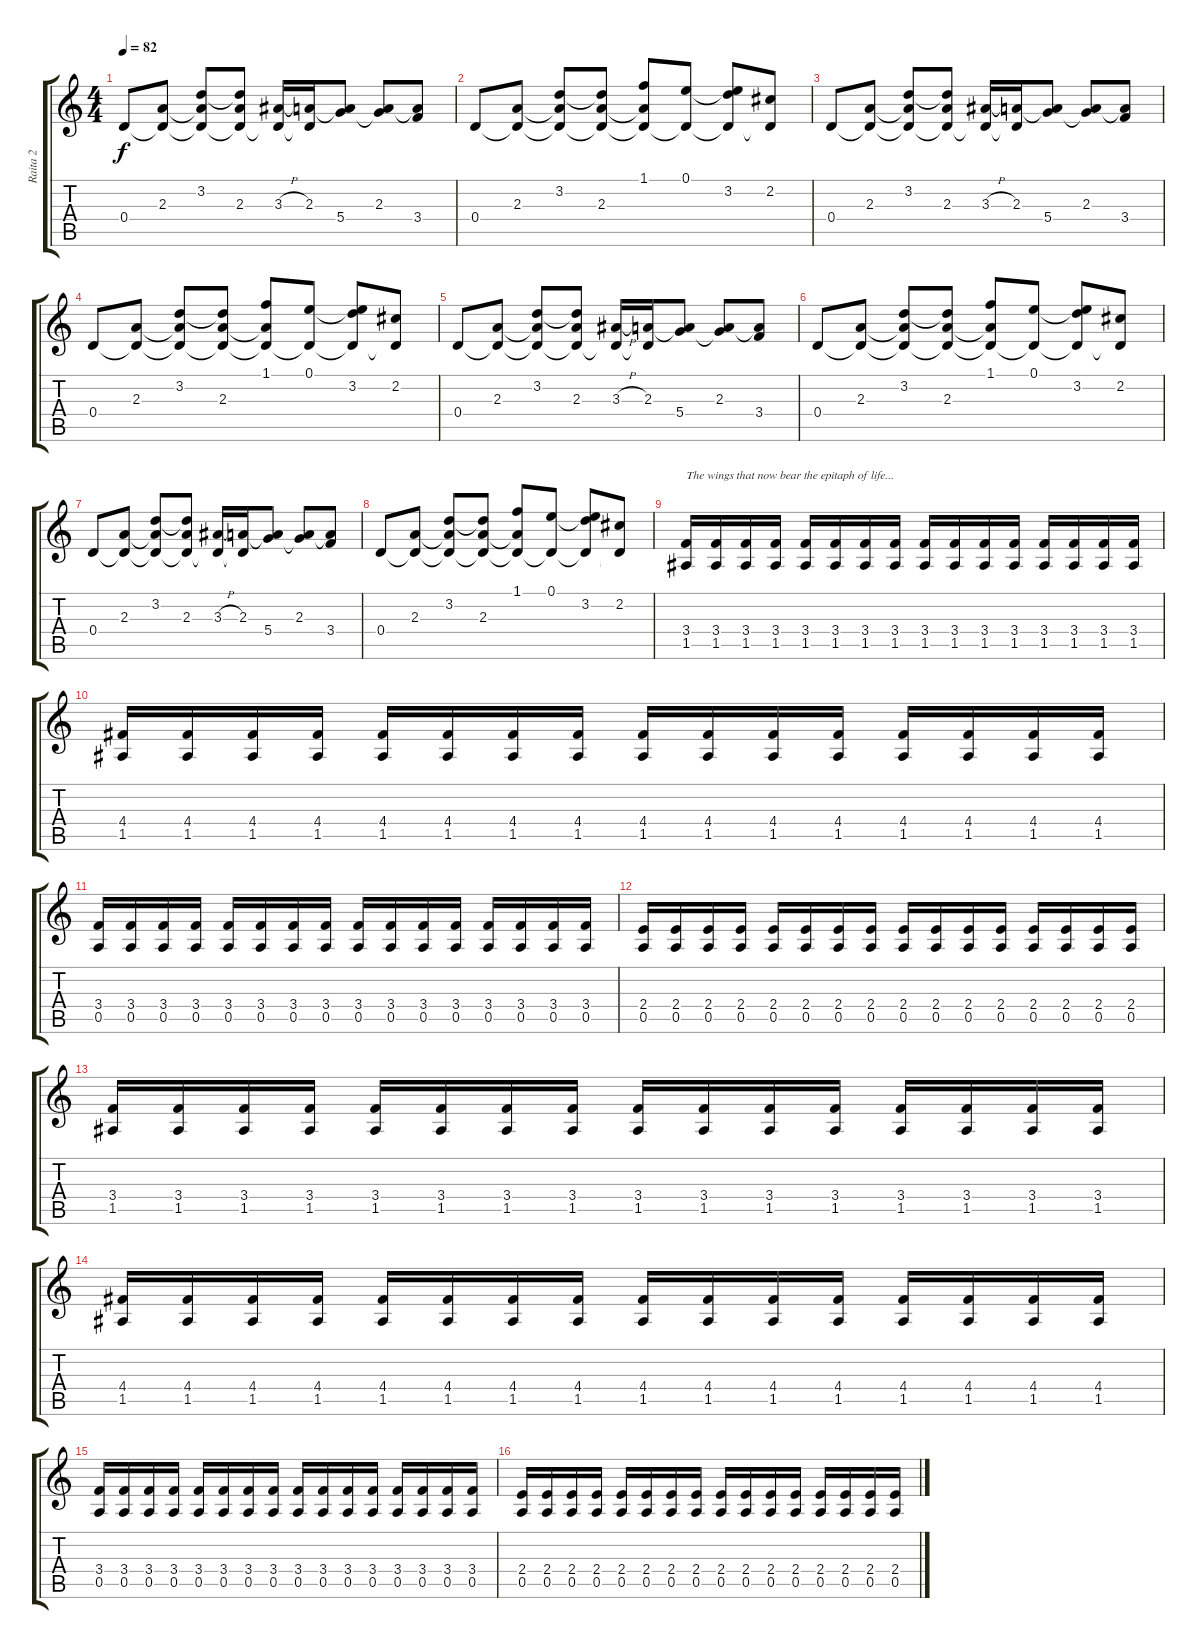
\track ("Raita 2" "Raita 2") {instrument overdrivenguitar}
\staff {score tabs}
\tuning (E4 B3 G3 D3 A2 E2) {hide}
\ts (4 4)
\tempo 82
\clef g2
\ks c
0.4.8{dy f} (2.3 0.4{t}).8 (3.2 2.3{t} 0.4{t}).8 (3.2{t} 2.3 0.4{t}).8 (3.3{h} 0.4{t}).16 (2.3 0.4{t}).16 (2.3{t} 5.4).8 (2.3 5.4{t}).8 (2.3{t} 3.4).8 |
0.4.8 (2.3 0.4{t}).8 (3.2 2.3{t} 0.4{t}).8 (3.2{t} 2.3 0.4{t}).8 (1.1 2.3{t} 0.4{t}).8 (0.1 0.4{t}).8 (0.1{t} 3.2 0.4{t}).8 (2.2 0.4{t}).8 |
0.4.8 (2.3 0.4{t}).8 (3.2 2.3{t} 0.4{t}).8 (3.2{t} 2.3 0.4{t}).8 (3.3{h} 0.4{t}).16 (2.3 0.4{t}).16 (2.3{t} 5.4).8 (2.3 5.4{t}).8 (2.3{t} 3.4).8 |
0.4.8 (2.3 0.4{t}).8 (3.2 2.3{t} 0.4{t}).8 (3.2{t} 2.3 0.4{t}).8 (1.1 2.3{t} 0.4{t}).8 (0.1 0.4{t}).8 (0.1{t} 3.2 0.4{t}).8 (2.2 0.4{t}).8 |
0.4.8 (2.3 0.4{t}).8 (3.2 2.3{t} 0.4{t}).8 (3.2{t} 2.3 0.4{t}).8 (3.3{h} 0.4{t}).16 (2.3 0.4{t}).16 (2.3{t} 5.4).8 (2.3 5.4{t}).8 (2.3{t} 3.4).8 |
0.4.8 (2.3 0.4{t}).8 (3.2 2.3{t} 0.4{t}).8 (3.2{t} 2.3 0.4{t}).8 (1.1 2.3{t} 0.4{t}).8 (0.1 0.4{t}).8 (0.1{t} 3.2 0.4{t}).8 (2.2 0.4{t}).8 |
0.4.8 (2.3 0.4{t}).8 (3.2 2.3{t} 0.4{t}).8 (3.2{t} 2.3 0.4{t}).8 (3.3{h} 0.4{t}).16 (2.3 0.4{t}).16 (2.3{t} 5.4).8 (2.3 5.4{t}).8 (2.3{t} 3.4).8 |
0.4.8 (2.3 0.4{t}).8 (3.2 2.3{t} 0.4{t}).8 (3.2{t} 2.3 0.4{t}).8 (1.1 2.3{t} 0.4{t}).8 (0.1 0.4{t}).8 (0.1{t} 3.2 0.4{t}).8 (2.2 0.4{t}).8 |
(3.4 1.5).16{txt "The wings that now bear the epitaph of life..."} (3.4 1.5).16 (3.4 1.5).16 (3.4 1.5).16 (3.4 1.5).16 (3.4 1.5).16 (3.4 1.5).16 (3.4 1.5).16 (3.4 1.5).16 (3.4 1.5).16 (3.4 1.5).16 (3.4 1.5).16 (3.4 1.5).16 (3.4 1.5).16 (3.4 1.5).16 (3.4 1.5).16 |
(4.4 1.5).16 (4.4 1.5).16 (4.4 1.5).16 (4.4 1.5).16 (4.4 1.5).16 (4.4 1.5).16 (4.4 1.5).16 (4.4 1.5).16 (4.4 1.5).16 (4.4 1.5).16 (4.4 1.5).16 (4.4 1.5).16 (4.4 1.5).16 (4.4 1.5).16 (4.4 1.5).16 (4.4 1.5).16 |
(3.4 0.5).16 (3.4 0.5).16 (3.4 0.5).16 (3.4 0.5).16 (3.4 0.5).16 (3.4 0.5).16 (3.4 0.5).16 (3.4 0.5).16 (3.4 0.5).16 (3.4 0.5).16 (3.4 0.5).16 (3.4 0.5).16 (3.4 0.5).16 (3.4 0.5).16 (3.4 0.5).16 (3.4 0.5).16 |
(2.4 0.5).16 (2.4 0.5).16 (2.4 0.5).16 (2.4 0.5).16 (2.4 0.5).16 (2.4 0.5).16 (2.4 0.5).16 (2.4 0.5).16 (2.4 0.5).16 (2.4 0.5).16 (2.4 0.5).16 (2.4 0.5).16 (2.4 0.5).16 (2.4 0.5).16 (2.4 0.5).16 (2.4 0.5).16 |
(3.4 1.5).16 (3.4 1.5).16 (3.4 1.5).16 (3.4 1.5).16 (3.4 1.5).16 (3.4 1.5).16 (3.4 1.5).16 (3.4 1.5).16 (3.4 1.5).16 (3.4 1.5).16 (3.4 1.5).16 (3.4 1.5).16 (3.4 1.5).16 (3.4 1.5).16 (3.4 1.5).16 (3.4 1.5).16 |
(4.4 1.5).16 (4.4 1.5).16 (4.4 1.5).16 (4.4 1.5).16 (4.4 1.5).16 (4.4 1.5).16 (4.4 1.5).16 (4.4 1.5).16 (4.4 1.5).16 (4.4 1.5).16 (4.4 1.5).16 (4.4 1.5).16 (4.4 1.5).16 (4.4 1.5).16 (4.4 1.5).16 (4.4 1.5).16 |
(3.4 0.5).16 (3.4 0.5).16 (3.4 0.5).16 (3.4 0.5).16 (3.4 0.5).16 (3.4 0.5).16 (3.4 0.5).16 (3.4 0.5).16 (3.4 0.5).16 (3.4 0.5).16 (3.4 0.5).16 (3.4 0.5).16 (3.4 0.5).16 (3.4 0.5).16 (3.4 0.5).16 (3.4 0.5).16 |
(2.4 0.5).16 (2.4 0.5).16 (2.4 0.5).16 (2.4 0.5).16 (2.4 0.5).16 (2.4 0.5).16 (2.4 0.5).16 (2.4 0.5).16 (2.4 0.5).16 (2.4 0.5).16 (2.4 0.5).16 (2.4 0.5).16 (2.4 0.5).16 (2.4 0.5).16 (2.4 0.5).16 (2.4 0.5).16
